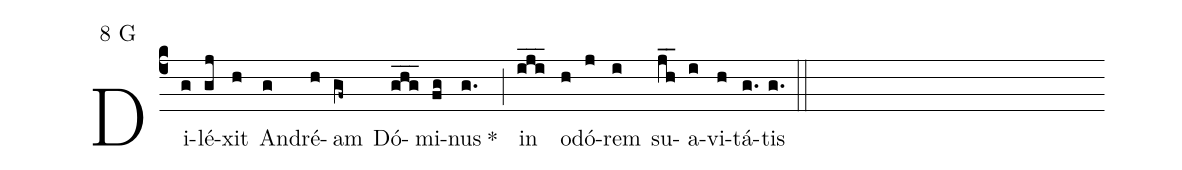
mode:8 G;
%%
(c4) Di(g)lé(gj)xit(h) An(g)dré(h)am(gf~) Dó(ghg___)mi(fg)nus(g.) *()(;) in(iji___) o(h)dó(j)rem(i) su(jh__)a(i)vi(h)tá(g.)tis(g.) (::)
